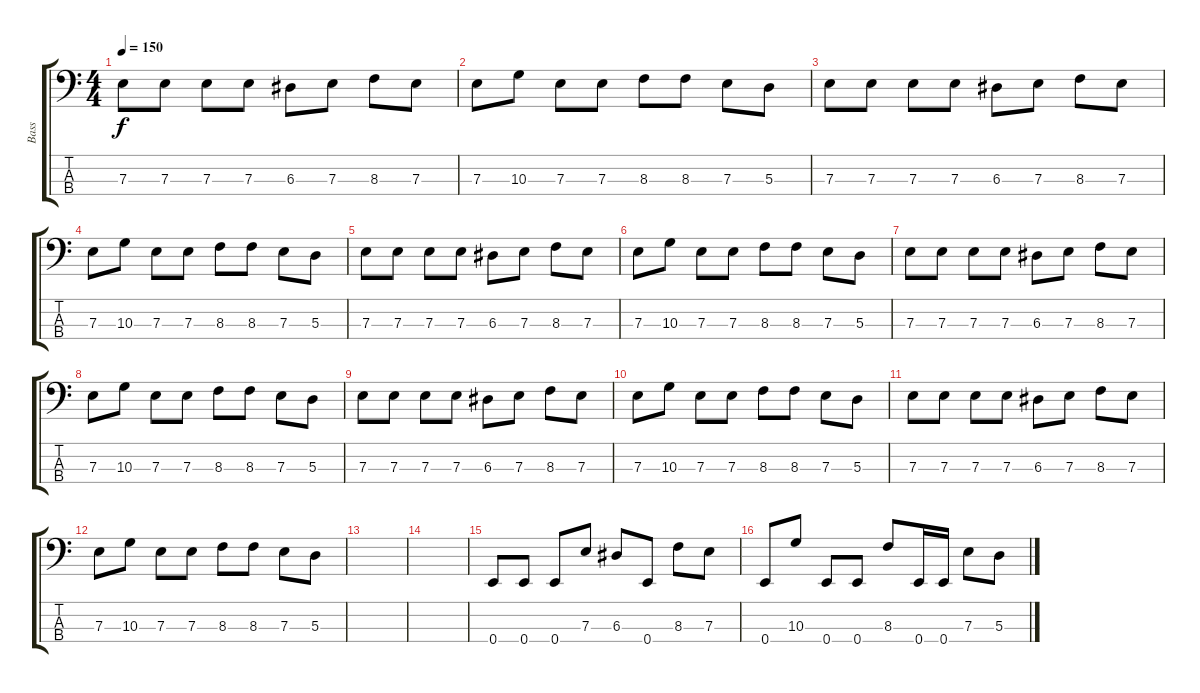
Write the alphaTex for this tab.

\track ("Bass" "Bass") {instrument electricbassfinger}
\staff {score tabs}
\tuning (G2 D2 A1 E1) {hide}
\ts (4 4)
\tempo 150
\clef f4
\ks c
7.3.8{dy f} 7.3.8 7.3.8 7.3.8 6.3.8 7.3.8 8.3.8 7.3.8 |
7.3.8 10.3.8 7.3.8 7.3.8 8.3.8 8.3.8 7.3.8 5.3.8 |
7.3.8 7.3.8 7.3.8 7.3.8 6.3.8 7.3.8 8.3.8 7.3.8 |
7.3.8 10.3.8 7.3.8 7.3.8 8.3.8 8.3.8 7.3.8 5.3.8 |
7.3.8 7.3.8 7.3.8 7.3.8 6.3.8 7.3.8 8.3.8 7.3.8 |
7.3.8 10.3.8 7.3.8 7.3.8 8.3.8 8.3.8 7.3.8 5.3.8 |
7.3.8 7.3.8 7.3.8 7.3.8 6.3.8 7.3.8 8.3.8 7.3.8 |
7.3.8 10.3.8 7.3.8 7.3.8 8.3.8 8.3.8 7.3.8 5.3.8 |
7.3.8 7.3.8 7.3.8 7.3.8 6.3.8 7.3.8 8.3.8 7.3.8 |
7.3.8 10.3.8 7.3.8 7.3.8 8.3.8 8.3.8 7.3.8 5.3.8 |
7.3.8 7.3.8 7.3.8 7.3.8 6.3.8 7.3.8 8.3.8 7.3.8 |
7.3.8 10.3.8 7.3.8 7.3.8 8.3.8 8.3.8 7.3.8 5.3.8 |
|
|
0.4.8 0.4.8 0.4.8 7.3.8 6.3.8 0.4.8 8.3.8 7.3.8 |
0.4.8 10.3.8 0.4.8 0.4.8 8.3.8 0.4.16 0.4.16 7.3.8 5.3.8
